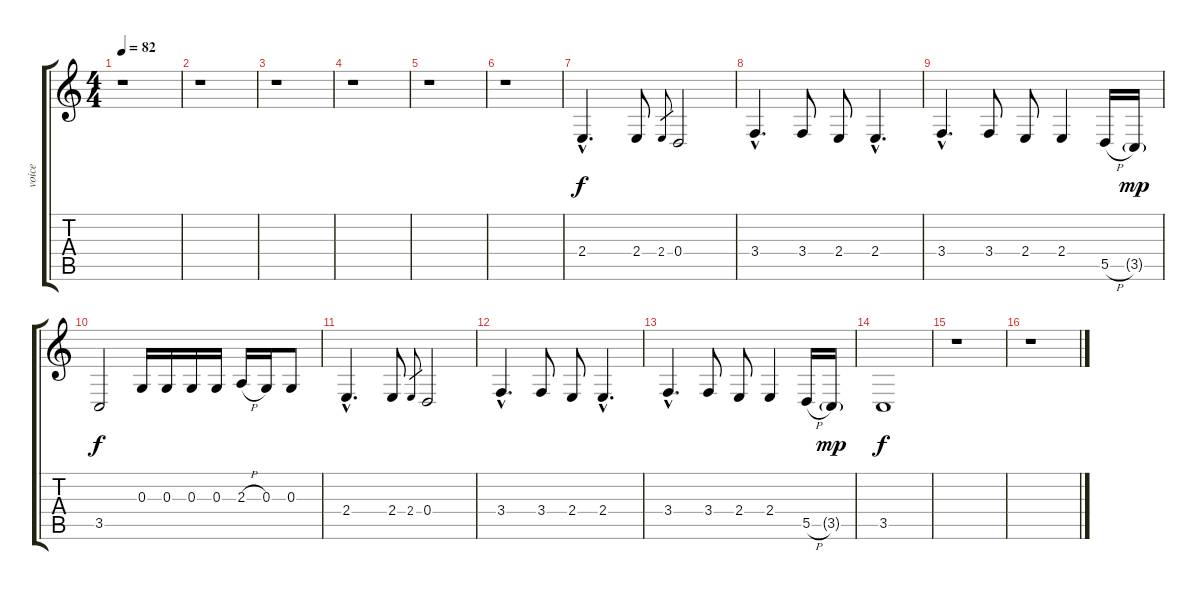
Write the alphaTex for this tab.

\track ("voice" "voice") {instrument synthvoice}
\staff {score tabs}
\tuning (E4 B3 G3 D3 A2 E2) {hide}
\ts (4 4)
\tempo 82
\clef g2
\ks c
r.1{dy f} |
r.1 |
r.1 |
r.1 |
r.1 |
r.1 |
2.4{hac}.4{d} 2.4.8 2.4.8{gr} 0.4.2 |
3.4{hac}.4{d} 3.4.8 2.4.8 2.4{hac}.4{d} |
3.4{hac}.4{d} 3.4.8 2.4.8 2.4.4 5.5{h}.16 3.5{g}.16{dy mp} |
3.5.2{dy f} 0.3.16 0.3.16 0.3.16 0.3.16 2.3{h}.16 0.3.16 0.3.8 |
2.4{hac}.4{d} 2.4.8 2.4.8{gr} 0.4.2 |
3.4{hac}.4{d} 3.4.8 2.4.8 2.4{hac}.4{d} |
3.4{hac}.4{d} 3.4.8 2.4.8 2.4.4 5.5{h}.16 3.5{g}.16{dy mp} |
3.5.1{dy f} |
r.1 |
r.1
